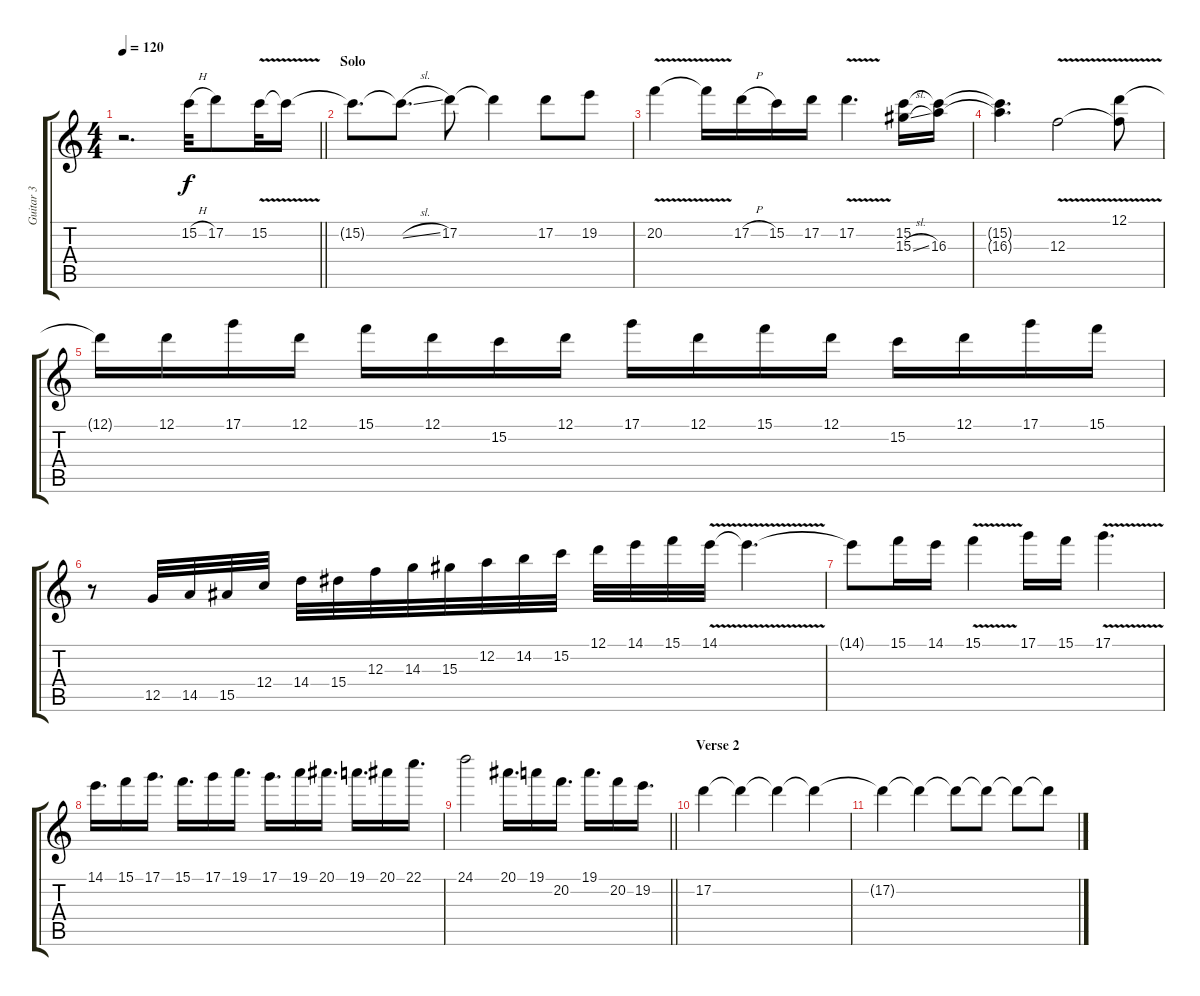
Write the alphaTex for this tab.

\track ("Guitar 3" "Guitar 3") {instrument distortionguitar}
\staff {score tabs}
\tuning (D4 A3 F3 C3 G2 C2) {hide}
\ts (4 4)
\tempo 120
\clef g2
\barLineRight lightlight
\ks c
r.2{d dy f volume 13} 15.2{h}.32 17.2.8 15.2{v}.32 15.2{t}.16 |
\section ("" "Solo")
15.2{t}.8{d} 15.2{sl t}.8{d} 17.2.8 17.2{t}.4 17.2.8 19.2.8 |
20.2{v}.4 20.2{t}.16 17.2{h}.16 15.2.16 17.2.16 17.2{v}.4{d} (15.2 15.3{sl}).16 (15.2{t} 16.3).16 |
(15.2{t} 16.3{t}).4{d} 12.3{v}.2 (12.1 12.3{t}).8 |
12.1{t}.16 12.1.16 17.1.16 12.1.16 15.1.16 12.1.16 15.2.16 12.1.16 17.1.16 12.1.16 15.1.16 12.1.16 15.2.16 12.1.16 17.1.16 15.1.16 |
r.8 12.5.32 14.5.32 15.5.32 12.4.32 14.4.32 15.4.32 12.3.32 14.3.32 15.3.32 12.2.32 14.2.32 15.2.32 12.1.32 14.1.32 15.1.32 14.1{v}.32 14.1{t}.4{d} |
14.1{t}.8 15.1.16 14.1.16 15.1{v}.4 17.1.16 15.1.16 17.1{v}.4{d} |
14.1.16{d} 15.1.16 17.1.16{d} 15.1.16{d} 17.1.16 19.1.16{d} 17.1.16{d} 19.1.16 20.1.16{d} 19.1.16{d} 20.1.16 22.1.16{d} |
\barLineRight lightlight
24.1.2 20.1.16{d} 19.1.16 20.2.16{d} 19.1.16{d} 20.2.16 19.2.16{d} |
\section ("" "Verse 2")
17.2.4{volume 12} 17.2{t}.4{volume 9} 17.2{t}.4{volume 9} 17.2{t}.4{volume 8} |
17.2{t}.4{volume 7} 17.2{t}.4{volume 6} 17.2{t}.8{volume 5} 17.2{t}.8{volume 4} 17.2{t}.8{volume 3} 17.2{t}.8{volume 2}
